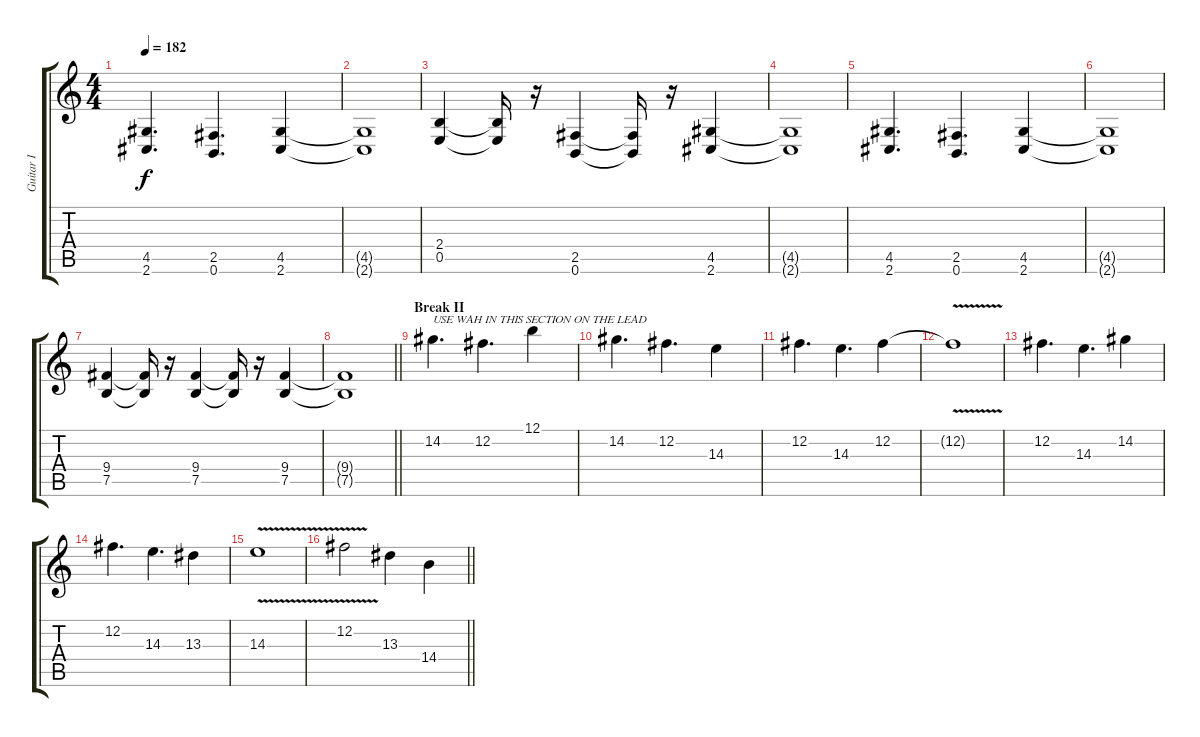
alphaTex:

\track ("Guitar I" "Guitar I") {instrument distortionguitar}
\staff {score tabs}
\tuning (B3 Gb3 D3 A2 E2 B1) {hide}
\ts (4 4)
\section ("" "")
\tempo 182
\clef g2
\ks c
(4.5 2.6).4{d dy f} (2.5 0.6).4{d} (4.5 2.6).4 |
(4.5{t} 2.6{t}).1 |
(2.4 0.5).4 (2.4{t} 0.5{t}).16 r.16 (2.5 0.6).4 (2.5{t} 0.6{t}).16 r.16 (4.5 2.6).4 |
(4.5{t} 2.6{t}).1 |
(4.5 2.6).4{d} (2.5 0.6).4{d} (4.5 2.6).4 |
(4.5{t} 2.6{t}).1 |
(9.4 7.5).4 (9.4{t} 7.5{t}).16 r.16 (9.4 7.5).4 (9.4{t} 7.5{t}).16 r.16 (9.4 7.5).4 |
\barLineRight lightlight
(9.4{t} 7.5{t}).1 |
\section ("" "Break II")
14.2.4{d txt "USE WAH IN THIS SECTION ON THE LEAD"} 12.2.4{d} 12.1.4 |
14.2.4{d} 12.2.4{d} 14.3.4 |
12.2.4{d} 14.3.4{d} 12.2.4 |
12.2{v t}.1 |
12.2.4{d} 14.3.4{d} 14.2.4 |
12.2.4{d} 14.3.4{d} 13.3.4 |
14.3{v}.1 |
\barLineRight lightlight
12.2{v}.2 13.3.4 14.4.4
